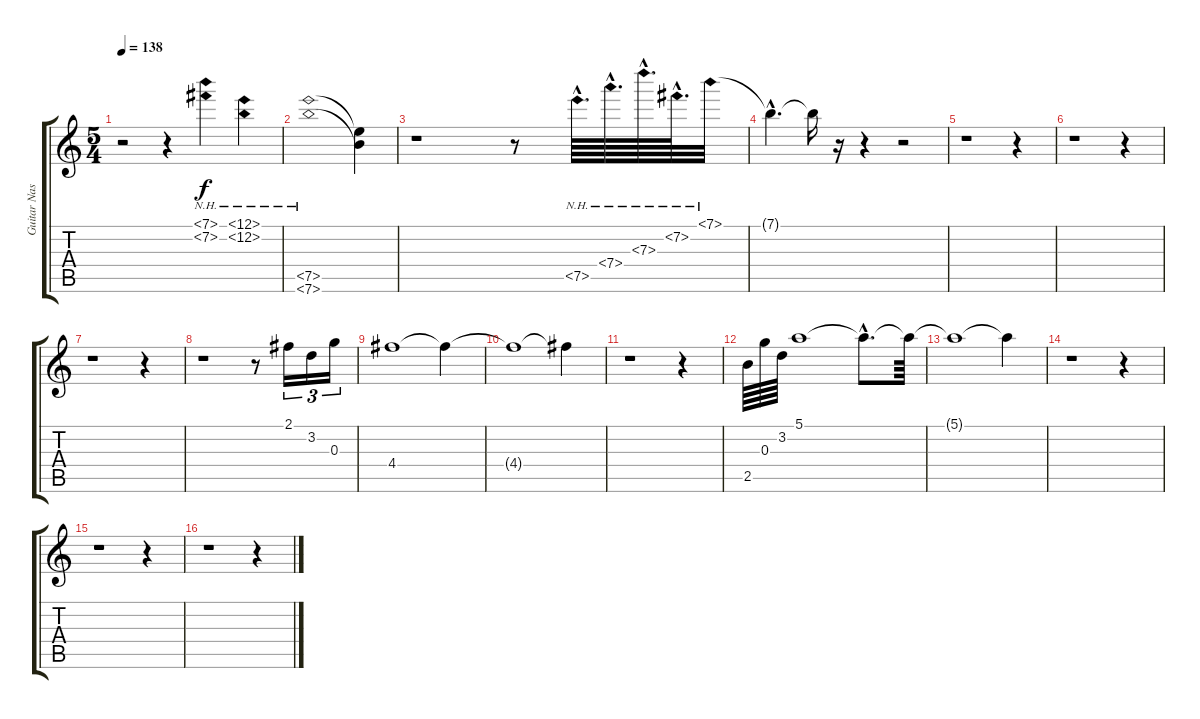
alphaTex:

\track ("Guitar Nashville 2" "Guitar Nas") {instrument electricguitarclean}
\staff {score tabs}
\tuning (E4 B3 G4 D4 A3 E3) {hide}
\ts (5 4)
\tempo 138
\clef g2
\ks c
r.2{dy f} r.4 (7.1{nh} 7.2{nh}).4 (12.1{nh} 12.2{nh}).4 |
(7.5{nh} 7.6{nh}).1 (7.5{t} 7.6{t}).4 |
r.1 r.8 7.5{nh hac}.64{d} 7.4{nh hac}.64{d} 7.3{nh hac}.64{d} 7.2{nh hac}.64{d} 7.1{nh}.32 |
7.1{hac t}.4{d} 7.1{t}.16 r.16 r.4 r.2 |
r.1 r.4 |
r.1 r.4 |
r.1 r.4 |
r.1 r.8 2.1.16{tu (3 2)} 3.2.16{tu (3 2)} 0.3.16{tu (3 2)} |
4.4.1 4.4{t}.4 |
4.4{t}.1 4.4{t}.4 |
r.1 r.4 |
2.5.64 0.3.64 3.2.64 5.1.1 5.1{hac t}.8{d} 5.1{t}.64 |
5.1{t}.1 5.1{t}.4 |
r.1 r.4 |
r.1 r.4 |
r.1 r.4
